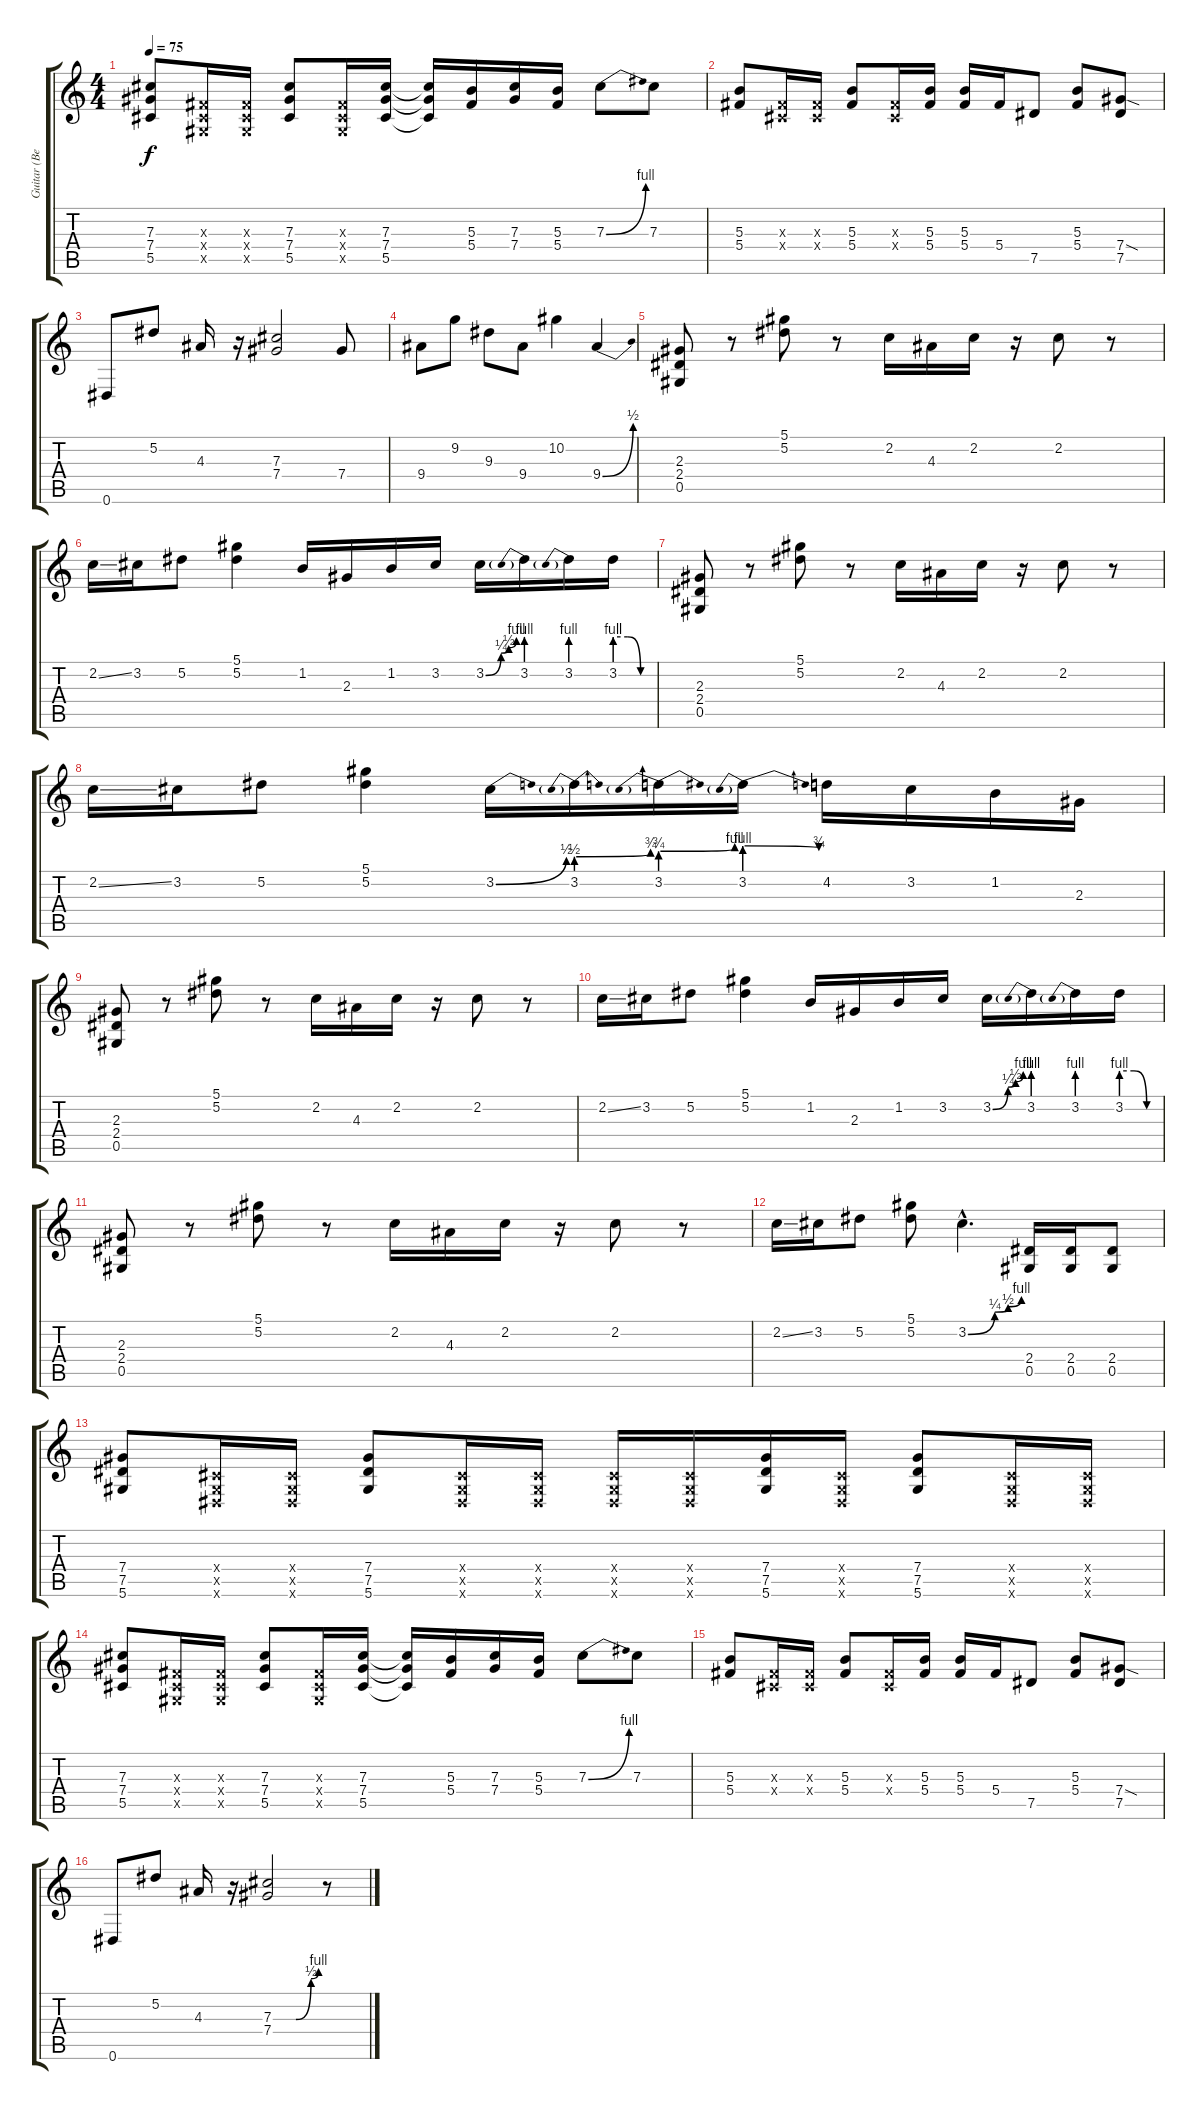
\track ("Guitar (Bernard butler)" "Guitar (Be") {instrument overdrivenguitar}
\staff {score tabs}
\tuning (Eb4 Bb3 Gb3 Db3 Ab2 Eb2) {hide}
\ts (4 4)
\tempo 75
\clef g2
\ks c
(7.3 7.4 5.5).8{dy f} (0.3{x} 0.4{x} 0.5{x}).16 (0.3{x} 0.4{x} 0.5{x}).16 (7.3 7.4 5.5).8 (0.3{x} 0.4{x} 0.5{x}).16 (7.3 7.4 5.5).16 (7.3{t} 7.4{t} 5.5{t}).16 (5.3 5.4).16 (7.3 7.4).16 (5.3 5.4).16 7.3{be (bend 0 0 60 4)}.8 7.3.8 |
(5.3 5.4).8 (0.3{x} 0.4{x}).16 (0.3{x} 0.4{x}).16 (5.3 5.4).8 (0.3{x} 0.4{x}).16 (5.3 5.4).16 (5.3 5.4).16 5.4.16 7.5.8 (5.3 5.4).8 (7.4{sod} 7.5).8 |
0.6.8 5.2.8 4.3.16 r.16 (7.3 7.4).2 7.4.8 |
9.4.8 9.2.8 9.3.8 9.4.8 10.2.4 9.4{be (bend 0 0 60 2)}.4 |
(2.3 2.4 0.5).8 r.8 (5.1 5.2).8 r.8 2.2.16 4.3.16 2.2.16 r.16 2.2.8 r.8 |
2.2{ss}.16 3.2.16 5.2.8 (5.1 5.2).4 1.2.16 2.3.16 1.2.16 3.2.16 3.2{be (custom 0 0 30 1 45 2 60 4)}.16 3.2{be (prebend 0 4 60 4)}.16 3.2{be (prebend 0 4 60 4)}.16 3.2{be (custom 0 4 20 4 40 0 60 0)}.16 |
(2.3 2.4 0.5).8 r.8 (5.1 5.2).8 r.8 2.2.16 4.3.16 2.2.16 r.16 2.2.8 r.8 |
2.2{ss}.16 3.2.16 5.2.8 (5.1 5.2).4 3.2{be (bend 0 0 60 2)}.16 3.2{be (prebendbend 0 2 60 3)}.16 3.2{be (prebendbend 0 3 60 4)}.16 3.2{be (prebendrelease 0 4 60 3)}.16 4.2.16 3.2.16 1.2.16 2.3.16 |
(2.3 2.4 0.5).8 r.8 (5.1 5.2).8 r.8 2.2.16 4.3.16 2.2.16 r.16 2.2.8 r.8 |
2.2{ss}.16 3.2.16 5.2.8 (5.1 5.2).4 1.2.16 2.3.16 1.2.16 3.2.16 3.2{be (custom 0 0 30 1 45 2 60 4)}.16 3.2{be (prebend 0 4 60 4)}.16 3.2{be (prebend 0 4 60 4)}.16 3.2{be (custom 0 4 20 4 40 0 60 0)}.16 |
(2.3 2.4 0.5).8 r.8 (5.1 5.2).8 r.8 2.2.16 4.3.16 2.2.16 r.16 2.2.8 r.8 |
2.2{ss}.16 3.2.16 5.2.8 (5.1 5.2).8 3.2{be (custom 0 0 30 1 45 2 60 4) hac}.4{d} (2.4 0.5).16 (2.4 0.5).16 (2.4 0.5).8 |
(7.4 7.5 5.6).8 (0.4{x} 0.5{x} 0.6{x}).16 (0.4{x} 0.5{x} 0.6{x}).16 (7.4 7.5 5.6).8 (0.4{x} 0.5{x} 0.6{x}).16 (0.4{x} 0.5{x} 0.6{x}).16 (0.4{x} 0.5{x} 0.6{x}).16 (0.4{x} 0.5{x} 0.6{x}).16 (7.4 7.5 5.6).16 (0.4{x} 0.5{x} 0.6{x}).16 (7.4 7.5 5.6).8 (0.4{x} 0.5{x} 0.6{x}).16 (0.4{x} 0.5{x} 0.6{x}).16 |
(7.3 7.4 5.5).8 (0.3{x} 0.4{x} 0.5{x}).16 (0.3{x} 0.4{x} 0.5{x}).16 (7.3 7.4 5.5).8 (0.3{x} 0.4{x} 0.5{x}).16 (7.3 7.4 5.5).16 (7.3{t} 7.4{t} 5.5{t}).16 (5.3 5.4).16 (7.3 7.4).16 (5.3 5.4).16 7.3{be (bend 0 0 60 4)}.8 7.3.8 |
(5.3 5.4).8 (0.3{x} 0.4{x}).16 (0.3{x} 0.4{x}).16 (5.3 5.4).8 (0.3{x} 0.4{x}).16 (5.3 5.4).16 (5.3 5.4).16 5.4.16 7.5.8 (5.3 5.4).8 (7.4{sod} 7.5).8 |
0.6.8 5.2.8 4.3.16 r.16 (7.3{be (custom 0 0 30 0 50 2 60 4)} 7.4).2 r.8
